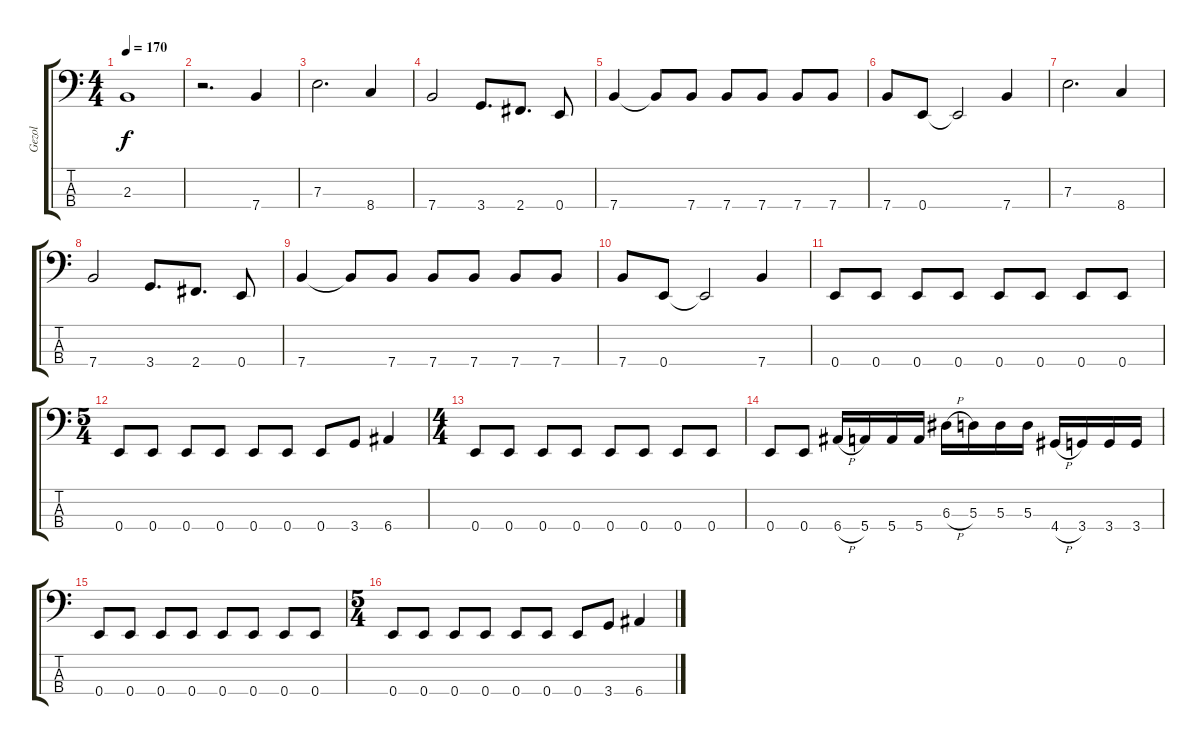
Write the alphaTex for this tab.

\track ("Gezol" "Gezol") {instrument electricbasspick}
\staff {score tabs}
\tuning (G2 D2 A1 E1) {hide}
\ts (4 4)
\tempo 170
\clef f4
\ks c
2.3.1{dy f} |
r.2{d} 7.4.4 |
7.3.2{d} 8.4.4 |
7.4.2 3.4.8{d} 2.4.8{d} 0.4.8 |
7.4.4 7.4{t}.8 7.4.8 7.4.8 7.4.8 7.4.8 7.4.8 |
7.4.8 0.4.8 0.4{t}.2 7.4.4 |
7.3.2{d} 8.4.4 |
7.4.2 3.4.8{d} 2.4.8{d} 0.4.8 |
7.4.4 7.4{t}.8 7.4.8 7.4.8 7.4.8 7.4.8 7.4.8 |
7.4.8 0.4.8 0.4{t}.2 7.4.4 |
0.4.8 0.4.8 0.4.8 0.4.8 0.4.8 0.4.8 0.4.8 0.4.8 |
\ts (5 4)
0.4.8 0.4.8 0.4.8 0.4.8 0.4.8 0.4.8 0.4.8 3.4.8 6.4.4 |
\ts (4 4)
0.4.8 0.4.8 0.4.8 0.4.8 0.4.8 0.4.8 0.4.8 0.4.8 |
0.4.8 0.4.8 6.4{h}.16 5.4.16 5.4.16 5.4.16 6.3{h}.16 5.3.16 5.3.16 5.3.16 4.4{h}.16 3.4.16 3.4.16 3.4.16 |
0.4.8 0.4.8 0.4.8 0.4.8 0.4.8 0.4.8 0.4.8 0.4.8 |
\ts (5 4)
0.4.8 0.4.8 0.4.8 0.4.8 0.4.8 0.4.8 0.4.8 3.4.8 6.4.4
